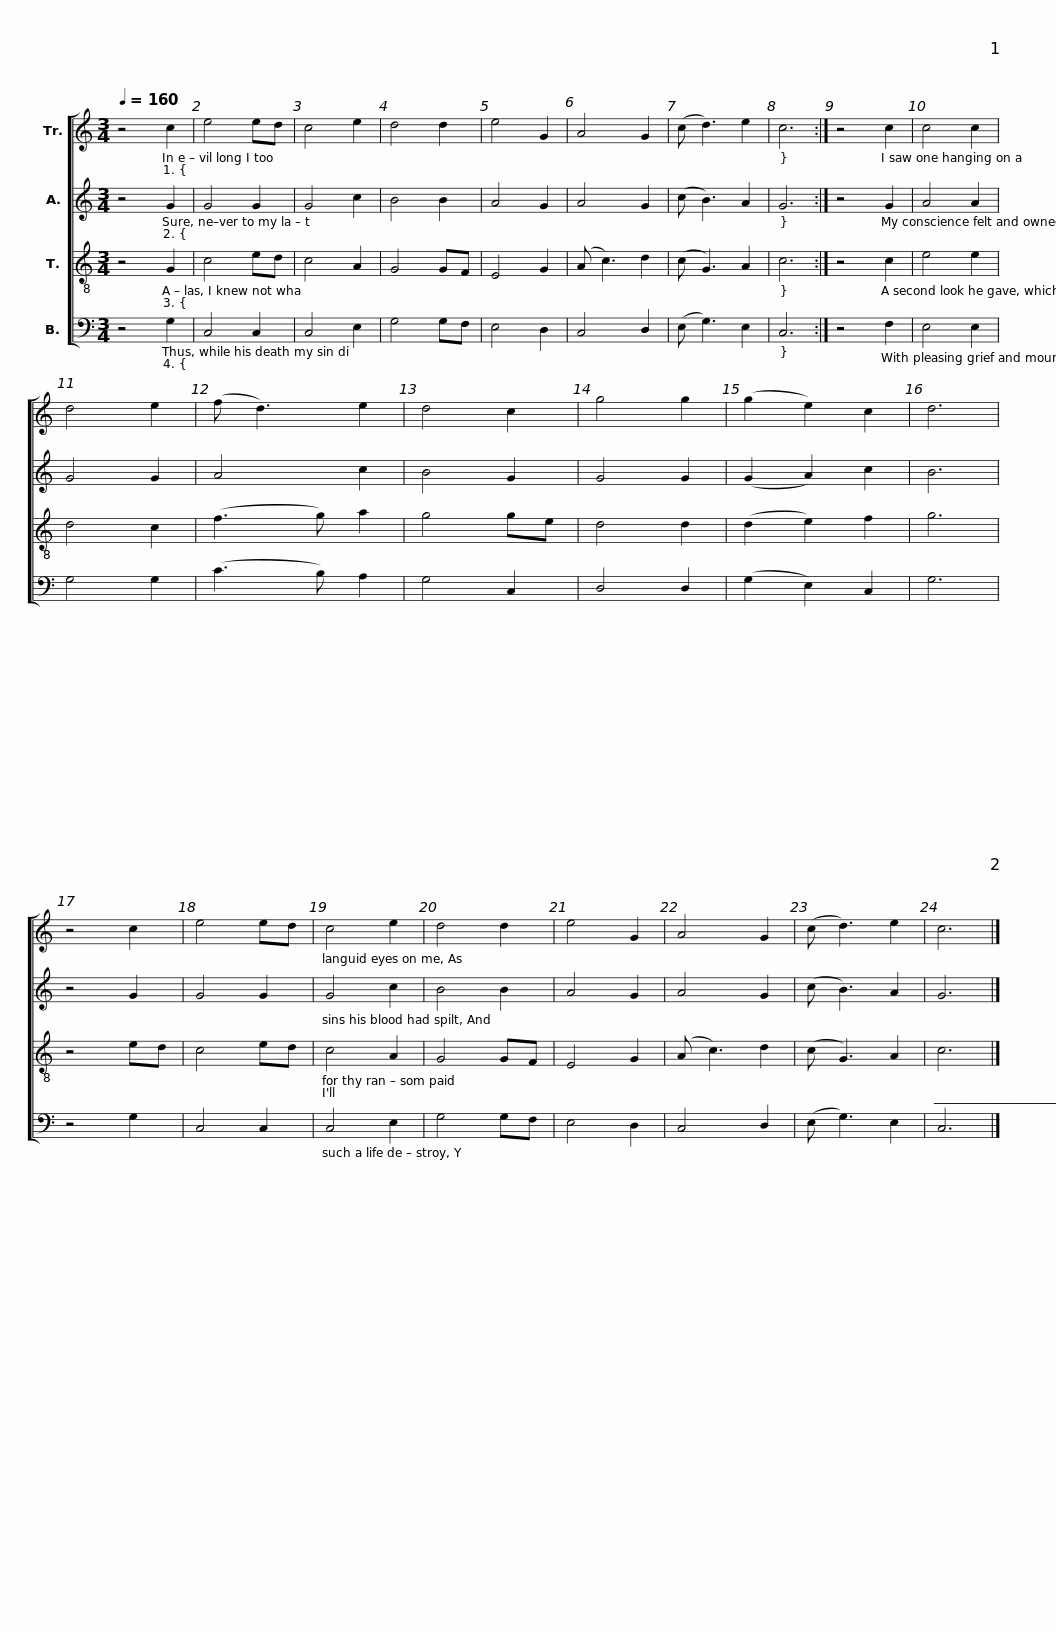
X:1
%%score [ 1 2 3 4 ]
L:1/8
Q:1/4=160
M:3/4
I:linebreak $
K:C
V:1 treble
V:2 treble
V:3 treble-8
V:4 bass
V:1
 z4 c2 | e4 ed | c4 e2 | d4 d2 | e4 G2 | %5
 A4 G2 | (c d3) e2 | c6 :| z4 c2 | c4 c2 | %10
 d4 e2 | (f d3) e2 | d4 c2 | g4 g2 | (g2 e2) c2 | %15
 d6 | z4 c2 |$ e4 ed | c4 e2 | d4 d2 | %20
 e4 G2 | A4 G2 | (c d3) e2 | c6 |] %24
V:2
 z4 G2 | G4 G2 | G4 c2 | B4 B2 | A4 G2 | %5
 A4 G2 | (c B3) A2 | G6 :| z4 G2 | A4 A2 | %10
 G4 G2 | A4 c2 | B4 G2 | G4 G2 | (G2 A2) c2 | %15
 B6 | z4 G2 |$ G4 G2 | G4 c2 | B4 B2 | %20
 A4 G2 | A4 G2 | (c B3) A2 | G6 |] %24
V:3
 z4 G2 | c4 ed | c4 A2 | G4 GF | E4 G2 | %5
 (A c3) d2 | (c G3) A2 | c6 :| z4 c2 | e4 e2 | %10
 d4 c2 | (f3 g) a2 | g4 ge | d4 d2 | (d2 e2) f2 | %15
 g6 | z4 ed |$ c4 ed | c4 A2 | G4 GF | %20
 E4 G2 | (A c3) d2 | (c G3) A2 | c6 |] %24
V:4
 z4 G,2 | C,4 C,2 | C,4 E,2 | G,4 G,F, | E,4 D,2 | %5
 C,4 D,2 | (E, G,3) E,2 | C,6 :| z4 F,2 | E,4 E,2 | %10
 G,4 G,2 | (C3 B,) A,2 | G,4 C,2 | D,4 D,2 | (G,2 E,2) C,2 | %15
 G,6 | z4 G,2 |$ C,4 C,2 | C,4 E,2 | G,4 G,F, | %20
 E,4 D,2 | C,4 D,2 | (E, G,3) E,2 | C,6 |] %24
